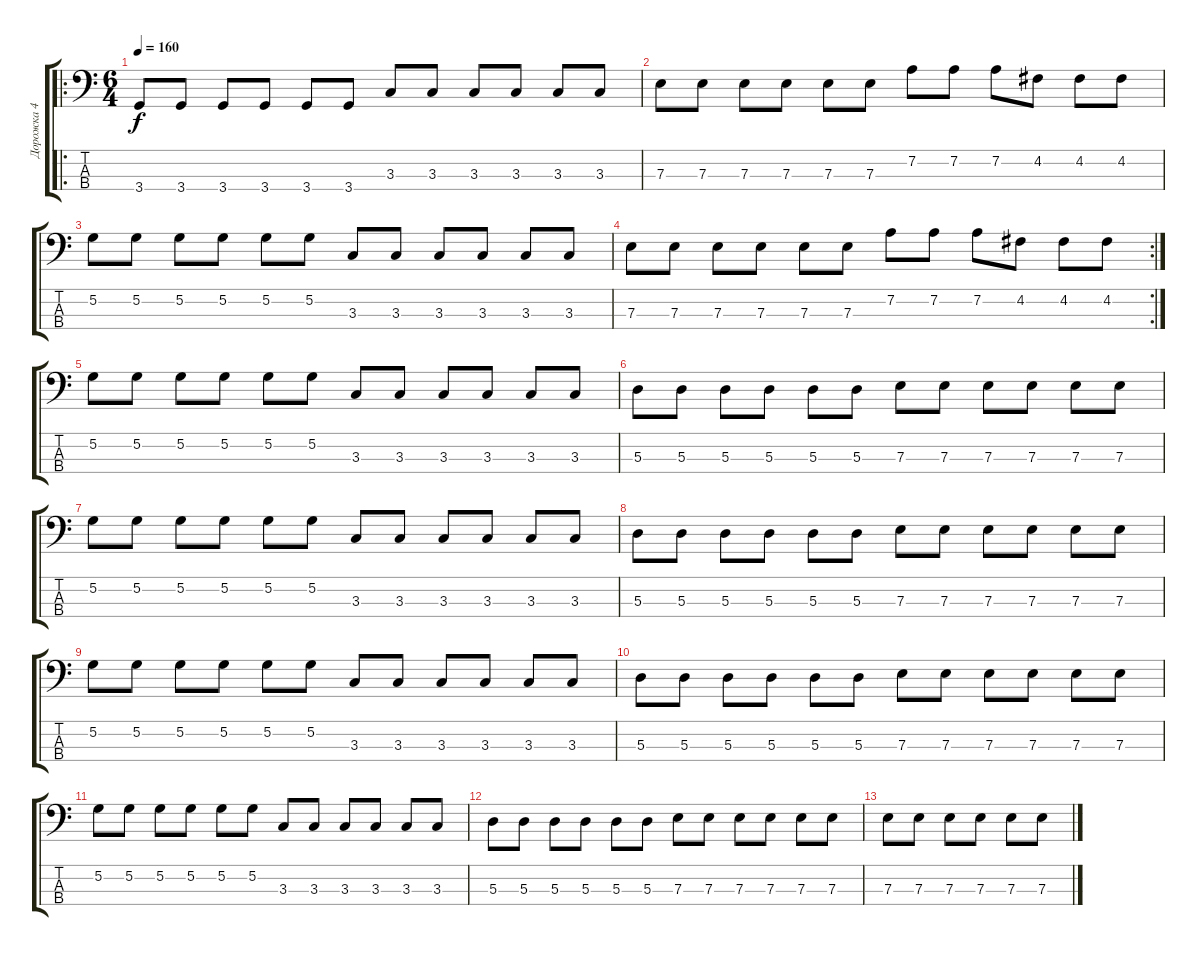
\track ("Дорожка 4" "Дорожка 4") {instrument electricbassfinger}
\staff {score tabs}
\tuning (G2 D2 A1 E1) {hide}
\ro
\ts (6 4)
\tempo 160
\clef f4
\ks c
3.4.8{dy f instrument electricbassfinger} 3.4.8 3.4.8 3.4.8 3.4.8 3.4.8 3.3.8 3.3.8 3.3.8 3.3.8 3.3.8 3.3.8 |
7.3.8 7.3.8 7.3.8 7.3.8 7.3.8 7.3.8 7.2.8 7.2.8 7.2.8 4.2.8 4.2.8 4.2.8 |
5.2.8 5.2.8 5.2.8 5.2.8 5.2.8 5.2.8 3.3.8 3.3.8 3.3.8 3.3.8 3.3.8 3.3.8 |
\rc 2
7.3.8 7.3.8 7.3.8 7.3.8 7.3.8 7.3.8 7.2.8 7.2.8 7.2.8 4.2.8 4.2.8 4.2.8 |
5.2.8 5.2.8 5.2.8 5.2.8 5.2.8 5.2.8 3.3.8 3.3.8 3.3.8 3.3.8 3.3.8 3.3.8 |
5.3.8 5.3.8 5.3.8 5.3.8 5.3.8 5.3.8 7.3.8 7.3.8 7.3.8 7.3.8 7.3.8 7.3.8 |
5.2.8 5.2.8 5.2.8 5.2.8 5.2.8 5.2.8 3.3.8 3.3.8 3.3.8 3.3.8 3.3.8 3.3.8 |
5.3.8 5.3.8 5.3.8 5.3.8 5.3.8 5.3.8 7.3.8 7.3.8 7.3.8 7.3.8 7.3.8 7.3.8 |
5.2.8 5.2.8 5.2.8 5.2.8 5.2.8 5.2.8 3.3.8 3.3.8 3.3.8 3.3.8 3.3.8 3.3.8 |
5.3.8 5.3.8 5.3.8 5.3.8 5.3.8 5.3.8 7.3.8 7.3.8 7.3.8 7.3.8 7.3.8 7.3.8 |
5.2.8 5.2.8 5.2.8 5.2.8 5.2.8 5.2.8 3.3.8 3.3.8 3.3.8 3.3.8 3.3.8 3.3.8 |
5.3.8 5.3.8 5.3.8 5.3.8 5.3.8 5.3.8 7.3.8 7.3.8 7.3.8 7.3.8 7.3.8 7.3.8 |
7.3.8 7.3.8 7.3.8 7.3.8 7.3.8 7.3.8
